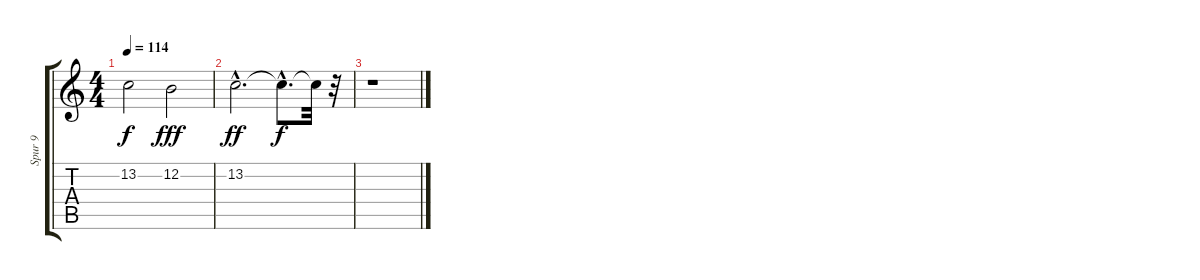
\track ("Spur 9" "Spur 9") {instrument choiraahs}
\staff {score tabs}
\tuning (E4 B3 G3 D3 A2 E2) {hide}
\ts (4 4)
\tempo 114
\clef g2
\ks c
13.2{t}.2{dy f} 12.2.2{dy fff} |
13.2{hac}.2{d dy ff} 13.2{hac t}.8{d dy f} 13.2{t}.32 r.32 |
r.1
